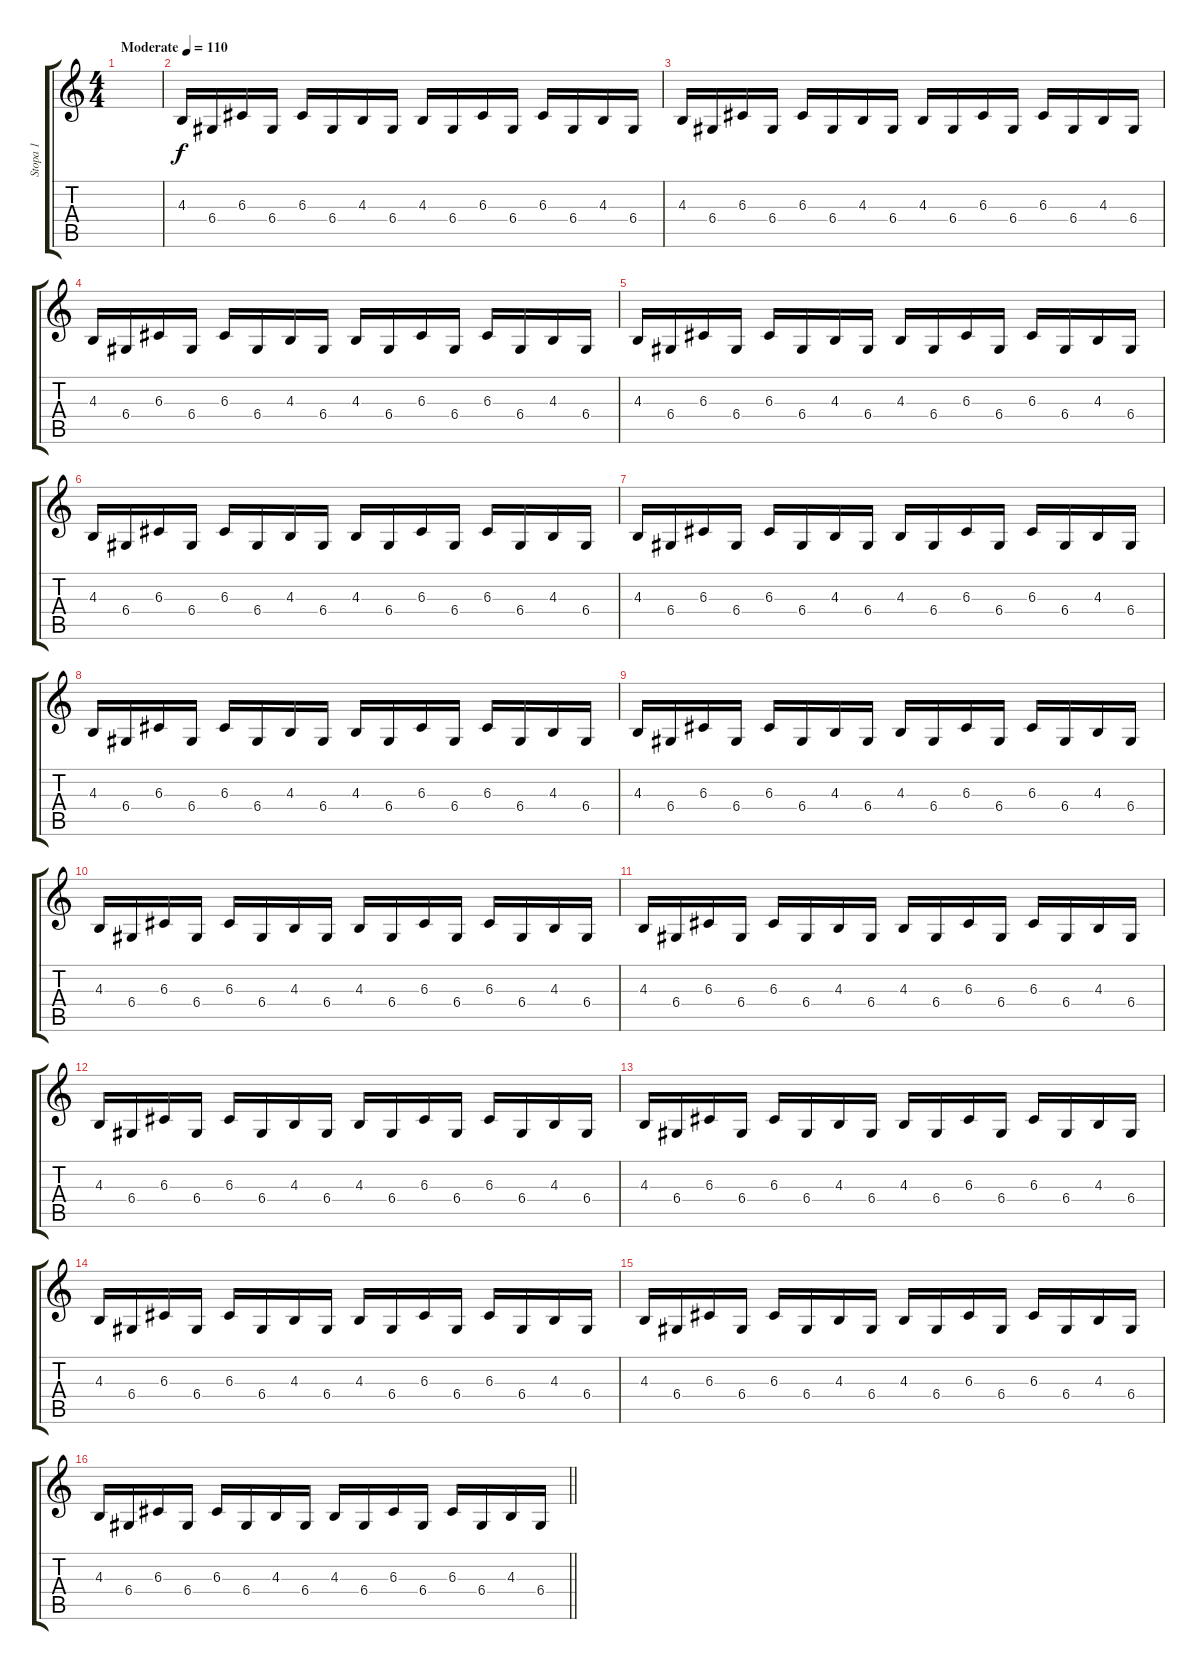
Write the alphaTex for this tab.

\track ("Stopa 1" "Stopa 1") {instrument stringensemble1}
\staff {score tabs}
\tuning (E4 B3 G3 D3 A2 E2) {hide}
\ts (4 4)
\tempo (110 "Moderate")
\clef g2
\ks c
|
4.3.16 6.4.16 6.3.16 6.4.16 6.3.16 6.4.16 4.3.16 6.4.16 4.3.16 6.4.16 6.3.16 6.4.16 6.3.16 6.4.16 4.3.16 6.4.16 |
4.3.16 6.4.16 6.3.16 6.4.16 6.3.16 6.4.16 4.3.16 6.4.16 4.3.16 6.4.16 6.3.16 6.4.16 6.3.16 6.4.16 4.3.16 6.4.16 |
4.3.16 6.4.16 6.3.16 6.4.16 6.3.16 6.4.16 4.3.16 6.4.16 4.3.16 6.4.16 6.3.16 6.4.16 6.3.16 6.4.16 4.3.16 6.4.16 |
4.3.16 6.4.16 6.3.16 6.4.16 6.3.16 6.4.16 4.3.16 6.4.16 4.3.16 6.4.16 6.3.16 6.4.16 6.3.16 6.4.16 4.3.16 6.4.16 |
4.3.16 6.4.16 6.3.16 6.4.16 6.3.16 6.4.16 4.3.16 6.4.16 4.3.16 6.4.16 6.3.16 6.4.16 6.3.16 6.4.16 4.3.16 6.4.16 |
4.3.16 6.4.16 6.3.16 6.4.16 6.3.16 6.4.16 4.3.16 6.4.16 4.3.16 6.4.16 6.3.16 6.4.16 6.3.16 6.4.16 4.3.16 6.4.16 |
4.3.16 6.4.16 6.3.16 6.4.16 6.3.16 6.4.16 4.3.16 6.4.16 4.3.16 6.4.16 6.3.16 6.4.16 6.3.16 6.4.16 4.3.16 6.4.16 |
4.3.16 6.4.16 6.3.16 6.4.16 6.3.16 6.4.16 4.3.16 6.4.16 4.3.16 6.4.16 6.3.16 6.4.16 6.3.16 6.4.16 4.3.16 6.4.16 |
4.3.16 6.4.16 6.3.16 6.4.16 6.3.16 6.4.16 4.3.16 6.4.16 4.3.16 6.4.16 6.3.16 6.4.16 6.3.16 6.4.16 4.3.16 6.4.16 |
4.3.16 6.4.16 6.3.16 6.4.16 6.3.16 6.4.16 4.3.16 6.4.16 4.3.16 6.4.16 6.3.16 6.4.16 6.3.16 6.4.16 4.3.16 6.4.16 |
4.3.16 6.4.16 6.3.16 6.4.16 6.3.16 6.4.16 4.3.16 6.4.16 4.3.16 6.4.16 6.3.16 6.4.16 6.3.16 6.4.16 4.3.16 6.4.16 |
4.3.16 6.4.16 6.3.16 6.4.16 6.3.16 6.4.16 4.3.16 6.4.16 4.3.16 6.4.16 6.3.16 6.4.16 6.3.16 6.4.16 4.3.16 6.4.16 |
4.3.16 6.4.16 6.3.16 6.4.16 6.3.16 6.4.16 4.3.16 6.4.16 4.3.16 6.4.16 6.3.16 6.4.16 6.3.16 6.4.16 4.3.16 6.4.16 |
4.3.16 6.4.16 6.3.16 6.4.16 6.3.16 6.4.16 4.3.16 6.4.16 4.3.16 6.4.16 6.3.16 6.4.16 6.3.16 6.4.16 4.3.16 6.4.16 |
\barLineRight lightlight
4.3.16 6.4.16 6.3.16 6.4.16 6.3.16 6.4.16 4.3.16 6.4.16 4.3.16 6.4.16 6.3.16 6.4.16 6.3.16 6.4.16 4.3.16 6.4.16
